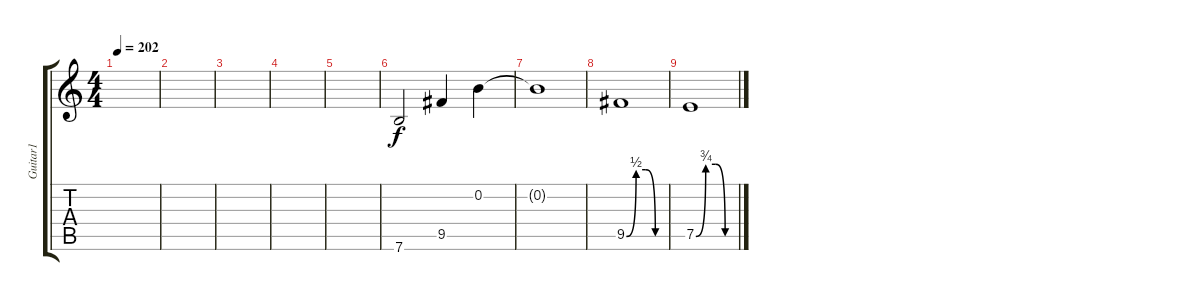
\track ("Guitar1" "Guitar1") {instrument overdrivenguitar}
\staff {score tabs}
\tuning (E4 B3 G3 D3 A2 E2) {hide}
\ts (4 4)
\tempo 202
\clef g2
\ks c
|
|
|
|
|
7.6.2 9.5.4 0.2.4 |
0.2{t}.1 |
9.5{be (custom 0 0 15 2 30 2 45 0 60 0)}.1 |
7.5{be (custom 0 0 15 3 30 3 45 0 60 0)}.1
